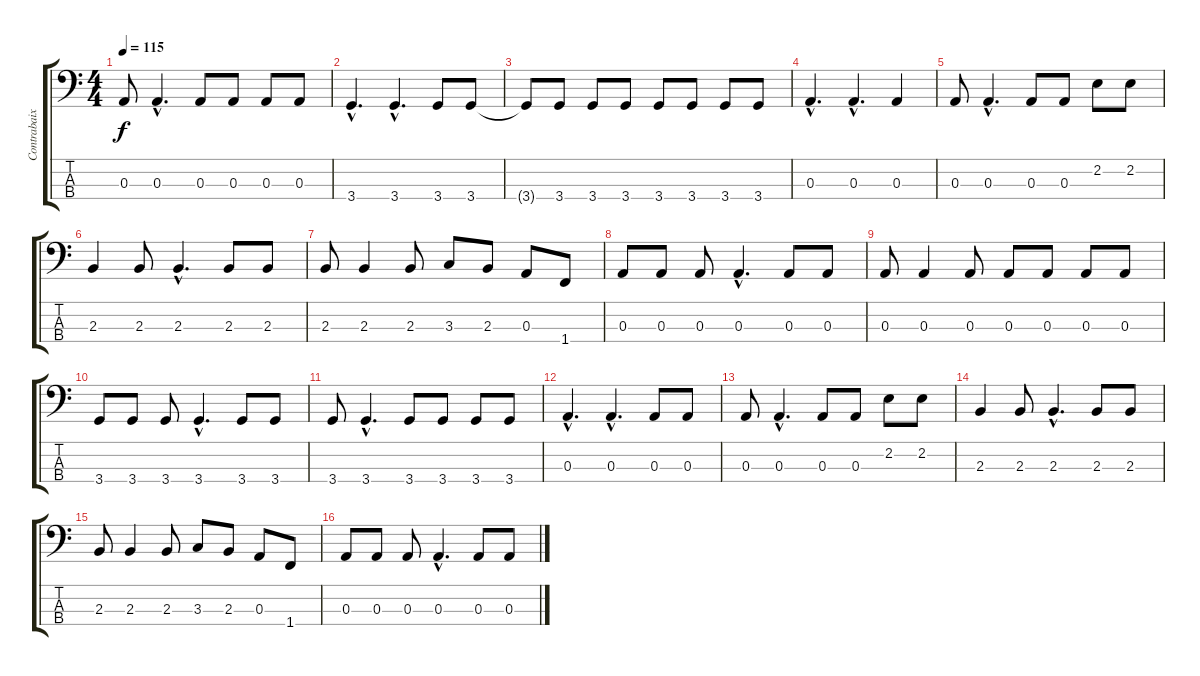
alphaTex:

\track ("Contrabaixo" "Contrabaix") {instrument contrabass}
\staff {score tabs}
\tuning (G2 D2 A1 E1) {hide}
\ts (4 4)
\tempo 115
\clef f4
\ks c
0.3{t}.8{dy f} 0.3{hac}.4{d} 0.3.8 0.3.8 0.3.8 0.3.8 |
3.4{hac}.4{d} 3.4{hac}.4{d} 3.4.8 3.4.8 |
3.4{t}.8 3.4.8 3.4.8 3.4.8 3.4.8 3.4.8 3.4.8 3.4.8 |
0.3{hac}.4{d} 0.3{hac}.4{d} 0.3.4 |
0.3.8 0.3{hac}.4{d} 0.3.8 0.3.8 2.2.8 2.2.8 |
2.3.4 2.3.8 2.3{hac}.4{d} 2.3.8 2.3.8 |
2.3.8 2.3.4 2.3.8 3.3.8 2.3.8 0.3.8 1.4.8 |
0.3.8 0.3.8 0.3.8 0.3{hac}.4{d} 0.3.8 0.3.8 |
0.3.8 0.3.4 0.3.8 0.3.8 0.3.8 0.3.8 0.3.8 |
3.4.8 3.4.8 3.4.8 3.4{hac}.4{d} 3.4.8 3.4.8 |
3.4.8 3.4{hac}.4{d} 3.4.8 3.4.8 3.4.8 3.4.8 |
0.3{hac}.4{d} 0.3{hac}.4{d} 0.3.8 0.3.8 |
0.3.8 0.3{hac}.4{d} 0.3.8 0.3.8 2.2.8 2.2.8 |
2.3.4 2.3.8 2.3{hac}.4{d} 2.3.8 2.3.8 |
2.3.8 2.3.4 2.3.8 3.3.8 2.3.8 0.3.8 1.4.8 |
0.3.8 0.3.8 0.3.8 0.3{hac}.4{d} 0.3.8 0.3.8
